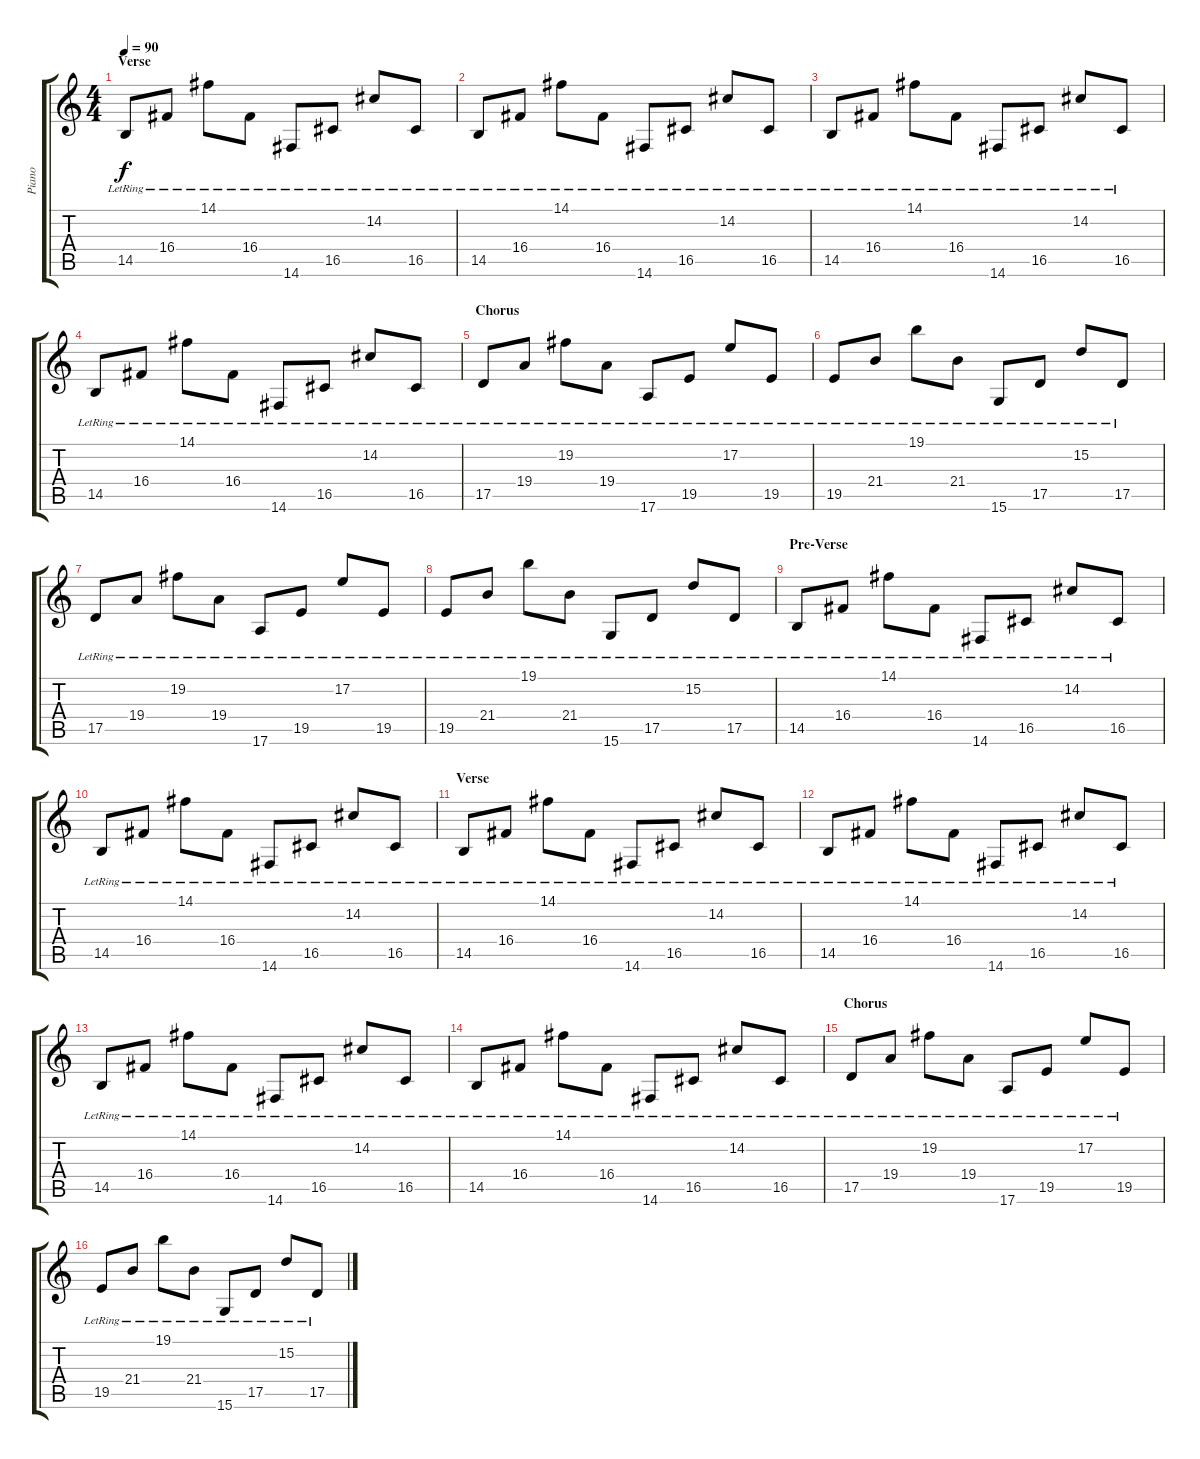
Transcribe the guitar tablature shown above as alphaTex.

\track ("Piano" "Piano") {instrument electricgrandpiano}
\staff {score tabs}
\tuning (E4 B3 G3 D3 A2 E2) {hide}
\ts (4 4)
\section ("" "Verse")
\tempo 90
\clef g2
\ks c
14.5{lr}.8{dy f instrument electricgrandpiano} 16.4{lr}.8 14.1{lr}.8 16.4{lr}.8 14.6{lr}.8 16.5{lr}.8 14.2{lr}.8 16.5{lr}.8 |
14.5{lr}.8 16.4{lr}.8 14.1{lr}.8 16.4{lr}.8 14.6{lr}.8 16.5{lr}.8 14.2{lr}.8 16.5{lr}.8 |
14.5{lr}.8 16.4{lr}.8 14.1{lr}.8 16.4{lr}.8 14.6{lr}.8 16.5{lr}.8 14.2{lr}.8 16.5{lr}.8 |
14.5{lr}.8 16.4{lr}.8 14.1{lr}.8 16.4{lr}.8 14.6{lr}.8 16.5{lr}.8 14.2{lr}.8 16.5{lr}.8 |
\section ("" "Chorus")
17.5{lr}.8 19.4{lr}.8 19.2{lr}.8 19.4{lr}.8 17.6{lr}.8 19.5{lr}.8 17.2{lr}.8 19.5{lr}.8 |
19.5{lr}.8 21.4{lr}.8 19.1{lr}.8 21.4{lr}.8 15.6{lr}.8 17.5{lr}.8 15.2{lr}.8 17.5{lr}.8 |
17.5{lr}.8 19.4{lr}.8 19.2{lr}.8 19.4{lr}.8 17.6{lr}.8 19.5{lr}.8 17.2{lr}.8 19.5{lr}.8 |
19.5{lr}.8 21.4{lr}.8 19.1{lr}.8 21.4{lr}.8 15.6{lr}.8 17.5{lr}.8 15.2{lr}.8 17.5{lr}.8 |
\section ("" "Pre-Verse")
14.5{lr}.8 16.4{lr}.8 14.1{lr}.8 16.4{lr}.8 14.6{lr}.8 16.5{lr}.8 14.2{lr}.8 16.5{lr}.8 |
14.5{lr}.8 16.4{lr}.8 14.1{lr}.8 16.4{lr}.8 14.6{lr}.8 16.5{lr}.8 14.2{lr}.8 16.5{lr}.8 |
\section ("" "Verse")
14.5{lr}.8 16.4{lr}.8 14.1{lr}.8 16.4{lr}.8 14.6{lr}.8 16.5{lr}.8 14.2{lr}.8 16.5{lr}.8 |
14.5{lr}.8 16.4{lr}.8 14.1{lr}.8 16.4{lr}.8 14.6{lr}.8 16.5{lr}.8 14.2{lr}.8 16.5{lr}.8 |
14.5{lr}.8 16.4{lr}.8 14.1{lr}.8 16.4{lr}.8 14.6{lr}.8 16.5{lr}.8 14.2{lr}.8 16.5{lr}.8 |
14.5{lr}.8 16.4{lr}.8 14.1{lr}.8 16.4{lr}.8 14.6{lr}.8 16.5{lr}.8 14.2{lr}.8 16.5{lr}.8 |
\section ("" "Chorus")
17.5{lr}.8 19.4{lr}.8 19.2{lr}.8 19.4{lr}.8 17.6{lr}.8 19.5{lr}.8 17.2{lr}.8 19.5{lr}.8 |
19.5{lr}.8 21.4{lr}.8 19.1{lr}.8 21.4{lr}.8 15.6{lr}.8 17.5{lr}.8 15.2{lr}.8 17.5{lr}.8
